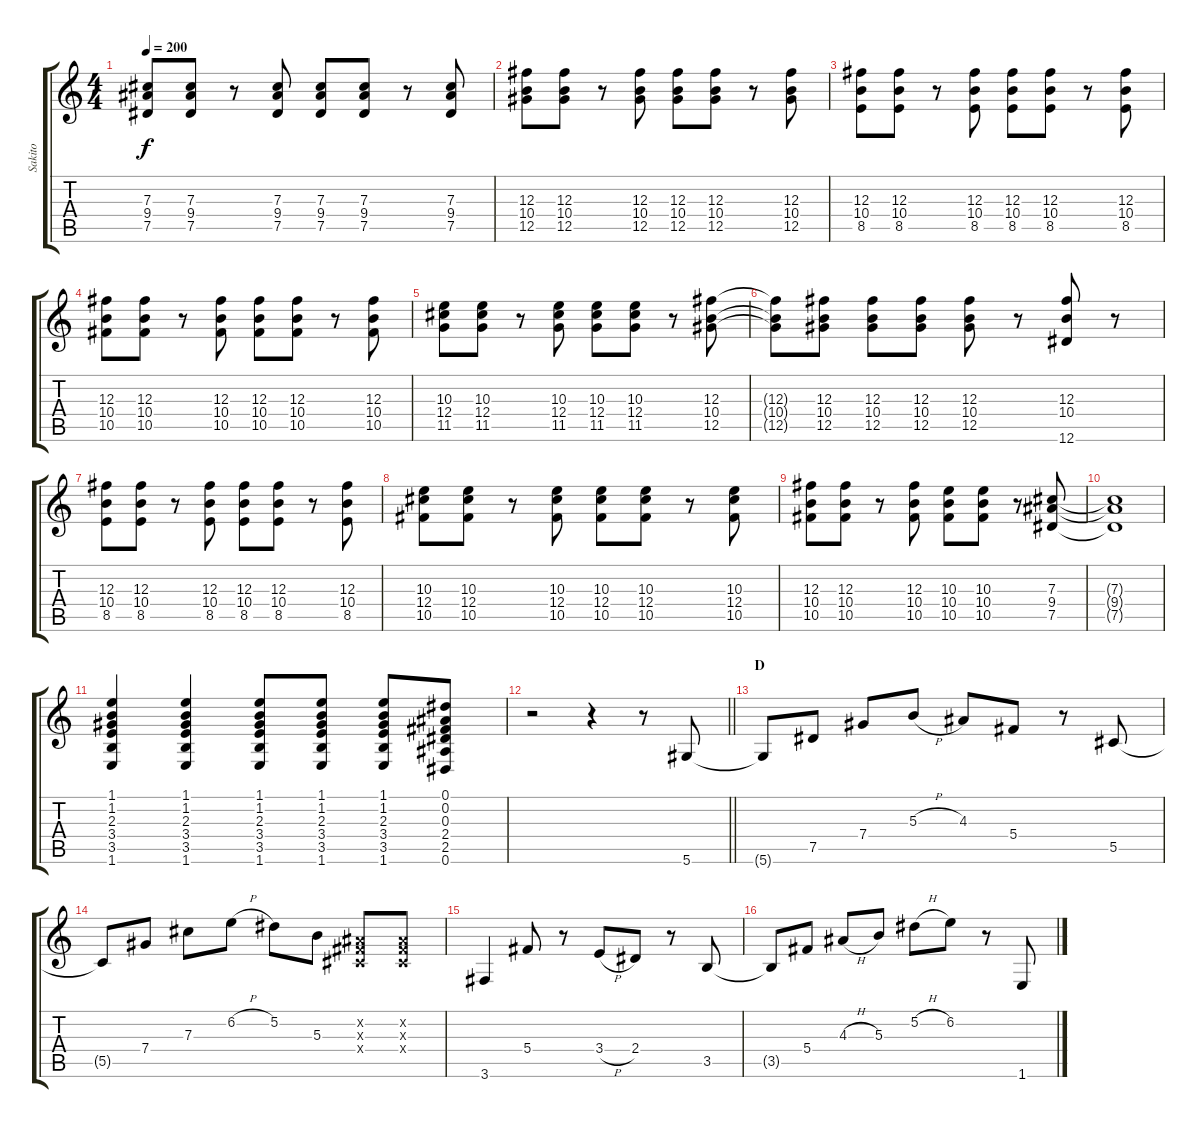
\track ("Sakito" "Sakito") {instrument distortionguitar}
\staff {score tabs}
\tuning (Eb4 Bb3 Gb3 Db3 Ab2 Eb2) {hide}
\ts (4 4)
\tempo 200
\clef g2
\ks c
(7.3 9.4 7.5).8{dy f} (7.3 9.4 7.5).8 r.8 (7.3 9.4 7.5).8 (7.3 9.4 7.5).8 (7.3 9.4 7.5).8 r.8 (7.3 9.4 7.5).8 |
(12.3 10.4 12.5).8 (12.3 10.4 12.5).8 r.8 (12.3 10.4 12.5).8 (12.3 10.4 12.5).8 (12.3 10.4 12.5).8 r.8 (12.3 10.4 12.5).8 |
(12.3 10.4 8.5).8 (12.3 10.4 8.5).8 r.8 (12.3 10.4 8.5).8 (12.3 10.4 8.5).8 (12.3 10.4 8.5).8 r.8 (12.3 10.4 8.5).8 |
(12.3 10.4 10.5).8 (12.3 10.4 10.5).8 r.8 (12.3 10.4 10.5).8 (12.3 10.4 10.5).8 (12.3 10.4 10.5).8 r.8 (12.3 10.4 10.5).8 |
(10.3 12.4 11.5).8 (10.3 12.4 11.5).8 r.8 (10.3 12.4 11.5).8 (10.3 12.4 11.5).8 (10.3 12.4 11.5).8 r.8 (12.3 10.4 12.5).8 |
(12.3{t} 10.4{t} 12.5{t}).8 (12.3 10.4 12.5).8 (12.3 10.4 12.5).8 (12.3 10.4 12.5).8 (12.3 10.4 12.5).8 r.8 (12.3 10.4 12.6).8 r.8 |
(12.3 10.4 8.5).8 (12.3 10.4 8.5).8 r.8 (12.3 10.4 8.5).8 (12.3 10.4 8.5).8 (12.3 10.4 8.5).8 r.8 (12.3 10.4 8.5).8 |
(10.3 12.4 10.5).8 (10.3 12.4 10.5).8 r.8 (10.3 12.4 10.5).8 (10.3 12.4 10.5).8 (10.3 12.4 10.5).8 r.8 (10.3 12.4 10.5).8 |
(12.3 10.4 10.5).8 (12.3 10.4 10.5).8 r.8 (12.3 10.4 10.5).8 (10.3 10.4 10.5).8 (10.3 10.4 10.5).8 r.8 (7.3 9.4 7.5).8 |
(7.3{t} 9.4{t} 7.5{t}).1 |
(1.1 1.2 2.3 3.4 3.5 1.6).4 (1.1 1.2 2.3 3.4 3.5 1.6).4 (1.1 1.2 2.3 3.4 3.5 1.6).8 (1.1 1.2 2.3 3.4 3.5 1.6).8 (1.1 1.2 2.3 3.4 3.5 1.6).8 (0.1 0.2 0.3 2.4 2.5 0.6).8 |
\barLineRight lightlight
r.2 r.4 r.8 5.6.8{volume 12 instrument distortionguitar} |
\section ("" "D")
5.6{t}.8 7.5.8 7.4.8 5.3{h}.8 4.3.8 5.4.8 r.8 5.5.8 |
5.5{t}.8 7.4.8 7.3.8 6.2{h}.8 5.2.8 5.3.8 (0.2{x} 0.3{x} 0.4{x}).8 (0.2{x} 0.3{x} 0.4{x}).8 |
3.6.4 5.4.8 r.8 3.4{h}.8 2.4.8 r.8 3.5.8 |
3.5{t}.8 5.4.8 4.3{h}.8 5.3.8 5.2{h}.8 6.2.8 r.8 1.6.8
